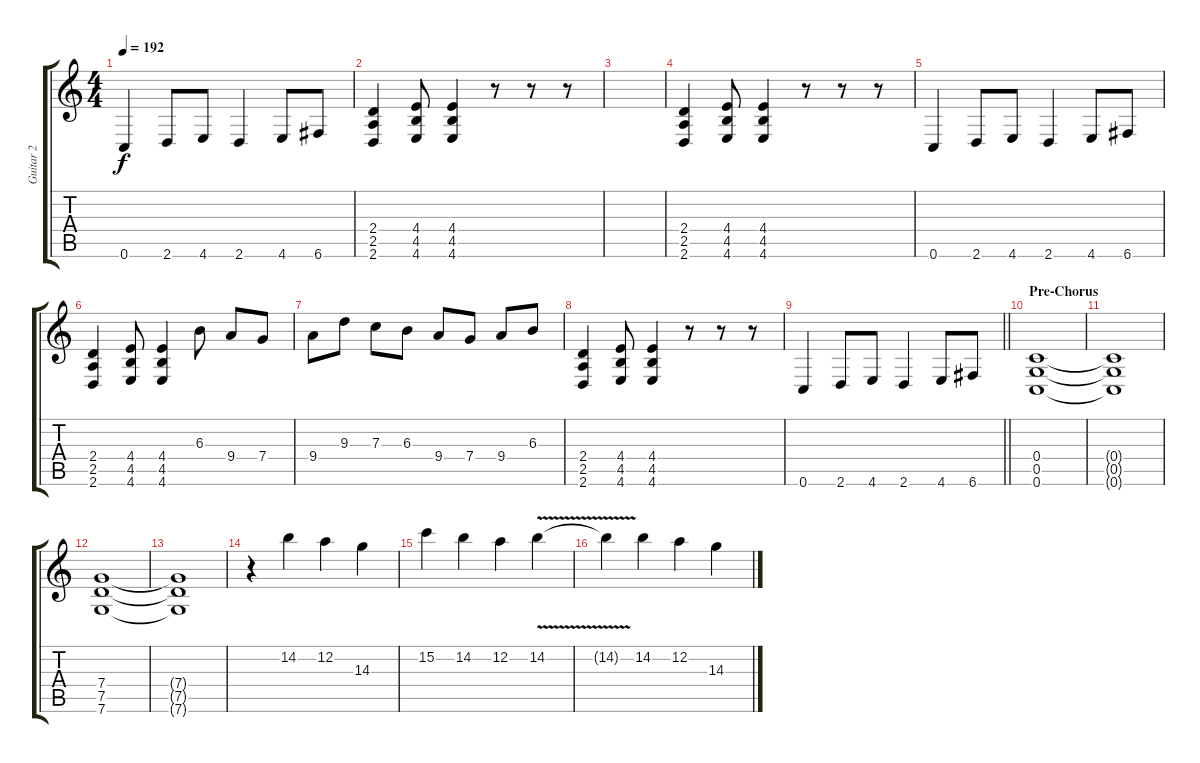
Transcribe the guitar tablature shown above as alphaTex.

\track ("Guitar 2" "Guitar 2") {instrument distortionguitar}
\staff {score tabs}
\tuning (D4 A3 F3 C3 G2 C2) {hide}
\ts (4 4)
\tempo 192
\clef g2
\ks c
0.6.4{dy f} 2.6.8 4.6.8 2.6.4 4.6.8 6.6.8 |
(2.4 2.5 2.6).4 (4.4 4.5 4.6).8 (4.4 4.5 4.6).4 r.8 r.8 r.8 |
|
(2.4 2.5 2.6).4 (4.4 4.5 4.6).8 (4.4 4.5 4.6).4 r.8 r.8 r.8 |
0.6.4 2.6.8 4.6.8 2.6.4 4.6.8 6.6.8 |
(2.4 2.5 2.6).4 (4.4 4.5 4.6).8 (4.4 4.5 4.6).4 6.3.8 9.4.8 7.4.8 |
9.4.8 9.3.8 7.3.8 6.3.8 9.4.8 7.4.8 9.4.8 6.3.8 |
(2.4 2.5 2.6).4 (4.4 4.5 4.6).8 (4.4 4.5 4.6).4 r.8 r.8 r.8 |
\barLineRight lightlight
0.6.4 2.6.8 4.6.8 2.6.4 4.6.8 6.6.8 |
\section ("" "Pre-Chorus")
(0.4 0.5 0.6).1 |
(0.4{t} 0.5{t} 0.6{t}).1 |
(7.4 7.5 7.6).1 |
(7.4{t} 7.5{t} 7.6{t}).1 |
r.4 14.2.4 12.2.4 14.3.4 |
15.2.4 14.2.4 12.2.4 14.2{v}.4 |
14.2{t}.4 14.2.4 12.2.4 14.3.4
